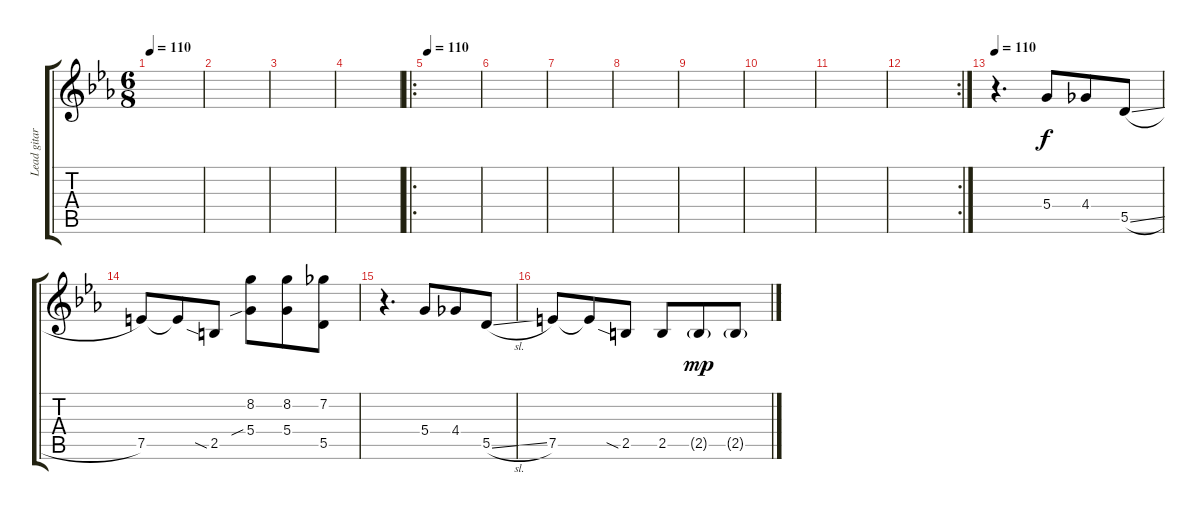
\track ("Lead gitarre1" "Lead gitar") {instrument distortionguitar}
\staff {score tabs}
\tuning (E4 B3 G3 D3 A2 D2) {hide}
\ts (6 8)
\tempo 110
\clef g2
\ks cminor
|
|
|
\ks eb
|
\ro
\tempo 110
|
|
|
|
|
|
|
\rc 2
|
\tempo 110
r.4{d} 5.4.8 4.4.8 5.5{sl}.8 |
7.5.8 7.5{t}.8 2.5{sia}.8 (8.2 5.4{sib}).8 (8.2 5.4).8 (7.2 5.5).8 |
r.4{d} 5.4.8 4.4.8 5.5{sl}.8 |
7.5.8 7.5{t}.8 2.5{sia}.8 2.5.8 2.5{g}.8{dy mp} 2.5{g}.8
